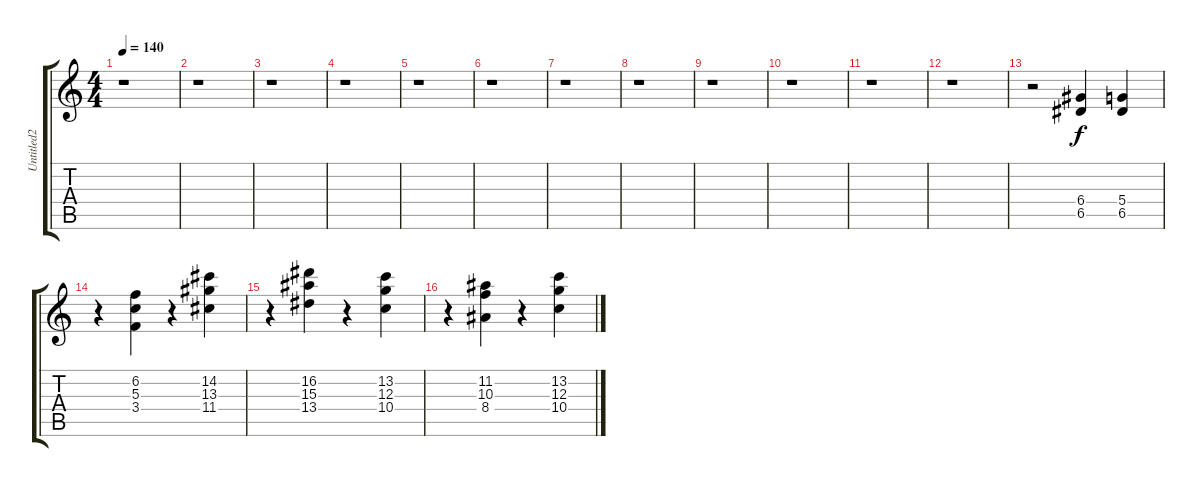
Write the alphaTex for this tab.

\track ("Untitled2" "Untitled2") {instrument distortionguitar}
\staff {score tabs}
\tuning (E4 B3 G3 D3 A2 E2) {hide}
\ts (4 4)
\tempo 140
\clef g2
\ks c
r.1{dy f} |
r.1 |
r.1 |
r.1 |
r.1 |
r.1 |
r.1 |
r.1 |
r.1 |
r.1 |
r.1 |
r.1 |
r.2 (6.4 6.5).4 (5.4 6.5).4 |
r.4 (6.2 5.3 3.4).4 r.4 (14.2 13.3 11.4).4 |
r.4 (16.2 15.3 13.4).4 r.4 (13.2 12.3 10.4).4 |
r.4 (11.2 10.3 8.4).4 r.4 (13.2 12.3 10.4).4
